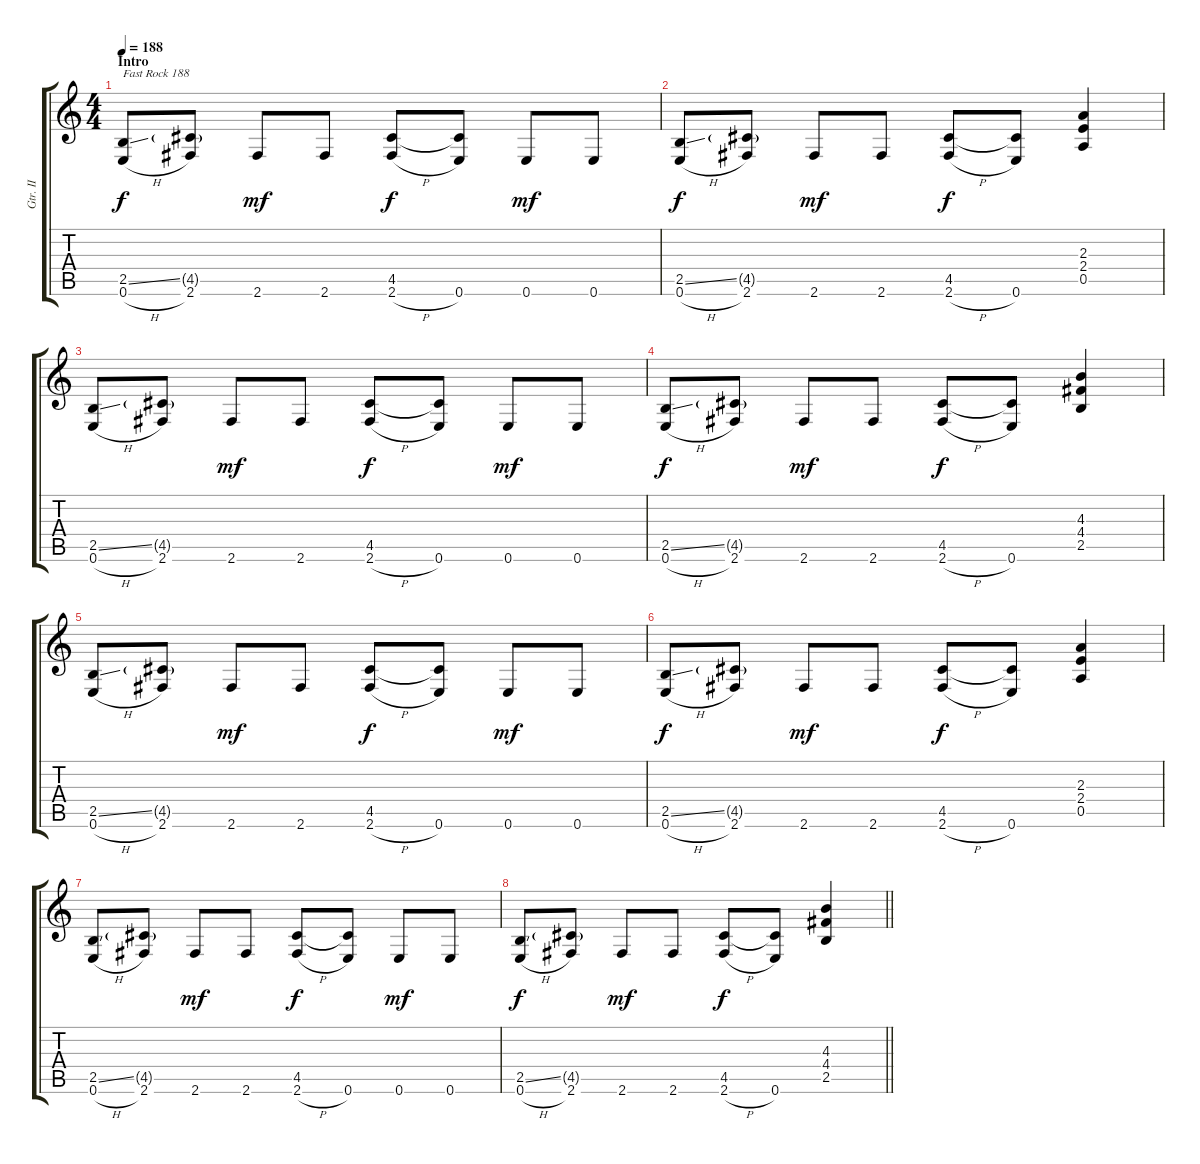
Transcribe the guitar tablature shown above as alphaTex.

\track ("Gtr. II" "Gtr. II") {instrument overdrivenguitar}
\staff {score tabs}
\tuning (E4 B3 G3 D3 A2 E2) {hide}
\ts (4 4)
\section ("" "Intro")
\tempo 188
\clef g2
\ks c
(2.5{ss} 0.6{h}).8{txt "Fast Rock 188" dy f instrument overdrivenguitar} (4.5{g} 2.6).8 2.6.8{dy mf} 2.6.8 (4.5 2.6{h}).8{dy f} (4.5{t} 0.6).8 0.6.8{dy mf} 0.6.8 |
(2.5{ss} 0.6{h}).8{dy f} (4.5{g} 2.6).8 2.6.8{dy mf} 2.6.8 (4.5 2.6{h}).8{dy f} (4.5{t} 0.6).8 (2.3 2.4 0.5).4 |
(2.5{ss} 0.6{h}).8 (4.5{g} 2.6).8 2.6.8{dy mf} 2.6.8 (4.5 2.6{h}).8{dy f} (4.5{t} 0.6).8 0.6.8{dy mf} 0.6.8 |
(2.5{ss} 0.6{h}).8{dy f} (4.5{g} 2.6).8 2.6.8{dy mf} 2.6.8 (4.5 2.6{h}).8{dy f} (4.5{t} 0.6).8 (4.3 4.4 2.5).4 |
(2.5{ss} 0.6{h}).8 (4.5{g} 2.6).8 2.6.8{dy mf} 2.6.8 (4.5 2.6{h}).8{dy f} (4.5{t} 0.6).8 0.6.8{dy mf} 0.6.8 |
(2.5{ss} 0.6{h}).8{dy f} (4.5{g} 2.6).8 2.6.8{dy mf} 2.6.8 (4.5 2.6{h}).8{dy f} (4.5{t} 0.6).8 (2.3 2.4 0.5).4 |
(2.5{ss} 0.6{h}).8 (4.5{g} 2.6).8 2.6.8{dy mf} 2.6.8 (4.5 2.6{h}).8{dy f} (4.5{t} 0.6).8 0.6.8{dy mf} 0.6.8 |
\barLineRight lightlight
(2.5{ss} 0.6{h}).8{dy f} (4.5{g} 2.6).8 2.6.8{dy mf} 2.6.8 (4.5 2.6{h}).8{dy f} (4.5{t} 0.6).8 (4.3 4.4 2.5).4
